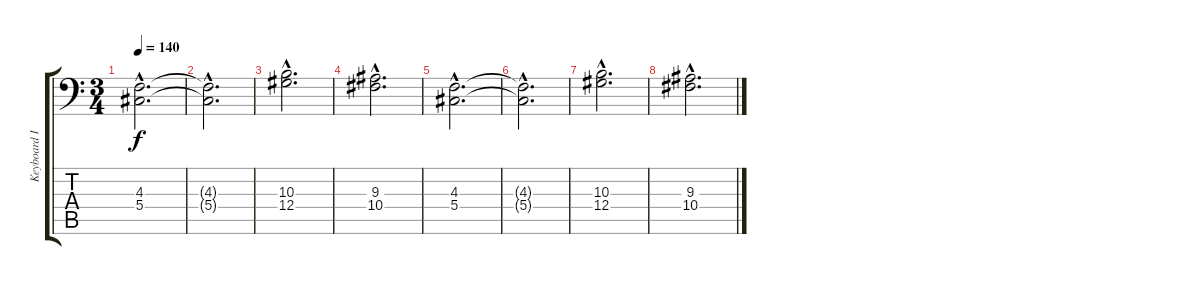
\track ("Keyboard I" "Keyboard I") {instrument stringensemble1}
\staff {score tabs}
\tuning (Bb3 F3 Db3 Ab2 Eb2 Bb1) {hide}
\ts (3 4)
\tempo 140
\clef f4
\ks c
(4.3{hac} 5.4{hac}).2{d dy f} |
(4.3{hac t} 5.4{hac t}).2{d} |
(10.3{hac} 12.4{hac}).2{d} |
(9.3{hac} 10.4{hac}).2{d} |
(4.3{hac} 5.4{hac}).2{d} |
(4.3{hac t} 5.4{hac t}).2{d} |
(10.3{hac} 12.4{hac}).2{d} |
(9.3{hac} 10.4{hac}).2{d}
